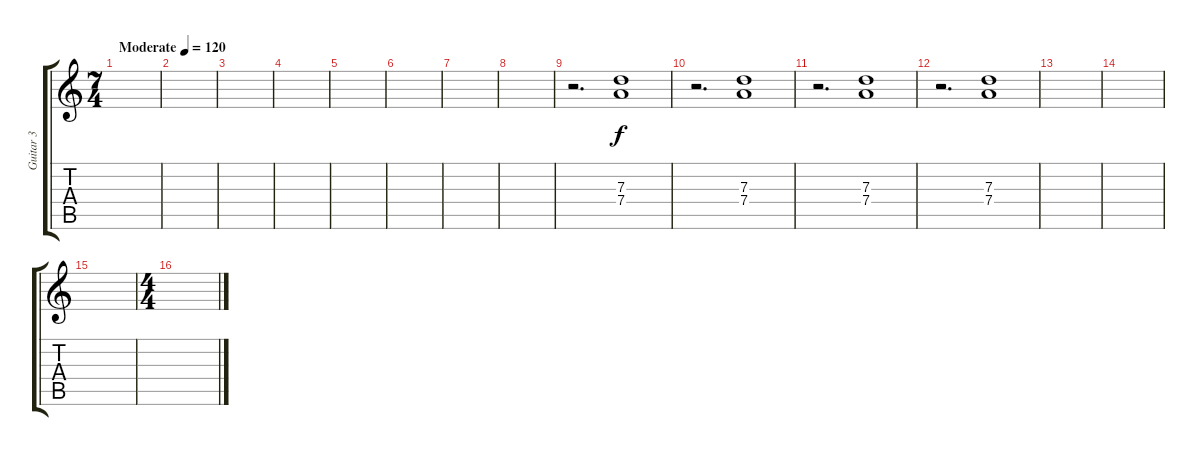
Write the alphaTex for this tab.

\track ("Guitar 3" "Guitar 3") {instrument overdrivenguitar}
\staff {score tabs}
\tuning (E4 B3 G3 D3 A2 E2) {hide}
\ts (7 4)
\tempo (120 "Moderate")
\clef g2
\ks c
|
|
|
|
|
|
|
|
r.2{d} (7.3 7.4).1 |
r.2{d} (7.3 7.4).1 |
r.2{d} (7.3 7.4).1 |
r.2{d} (7.3 7.4).1 |
|
|
|
\ts (4 4)
